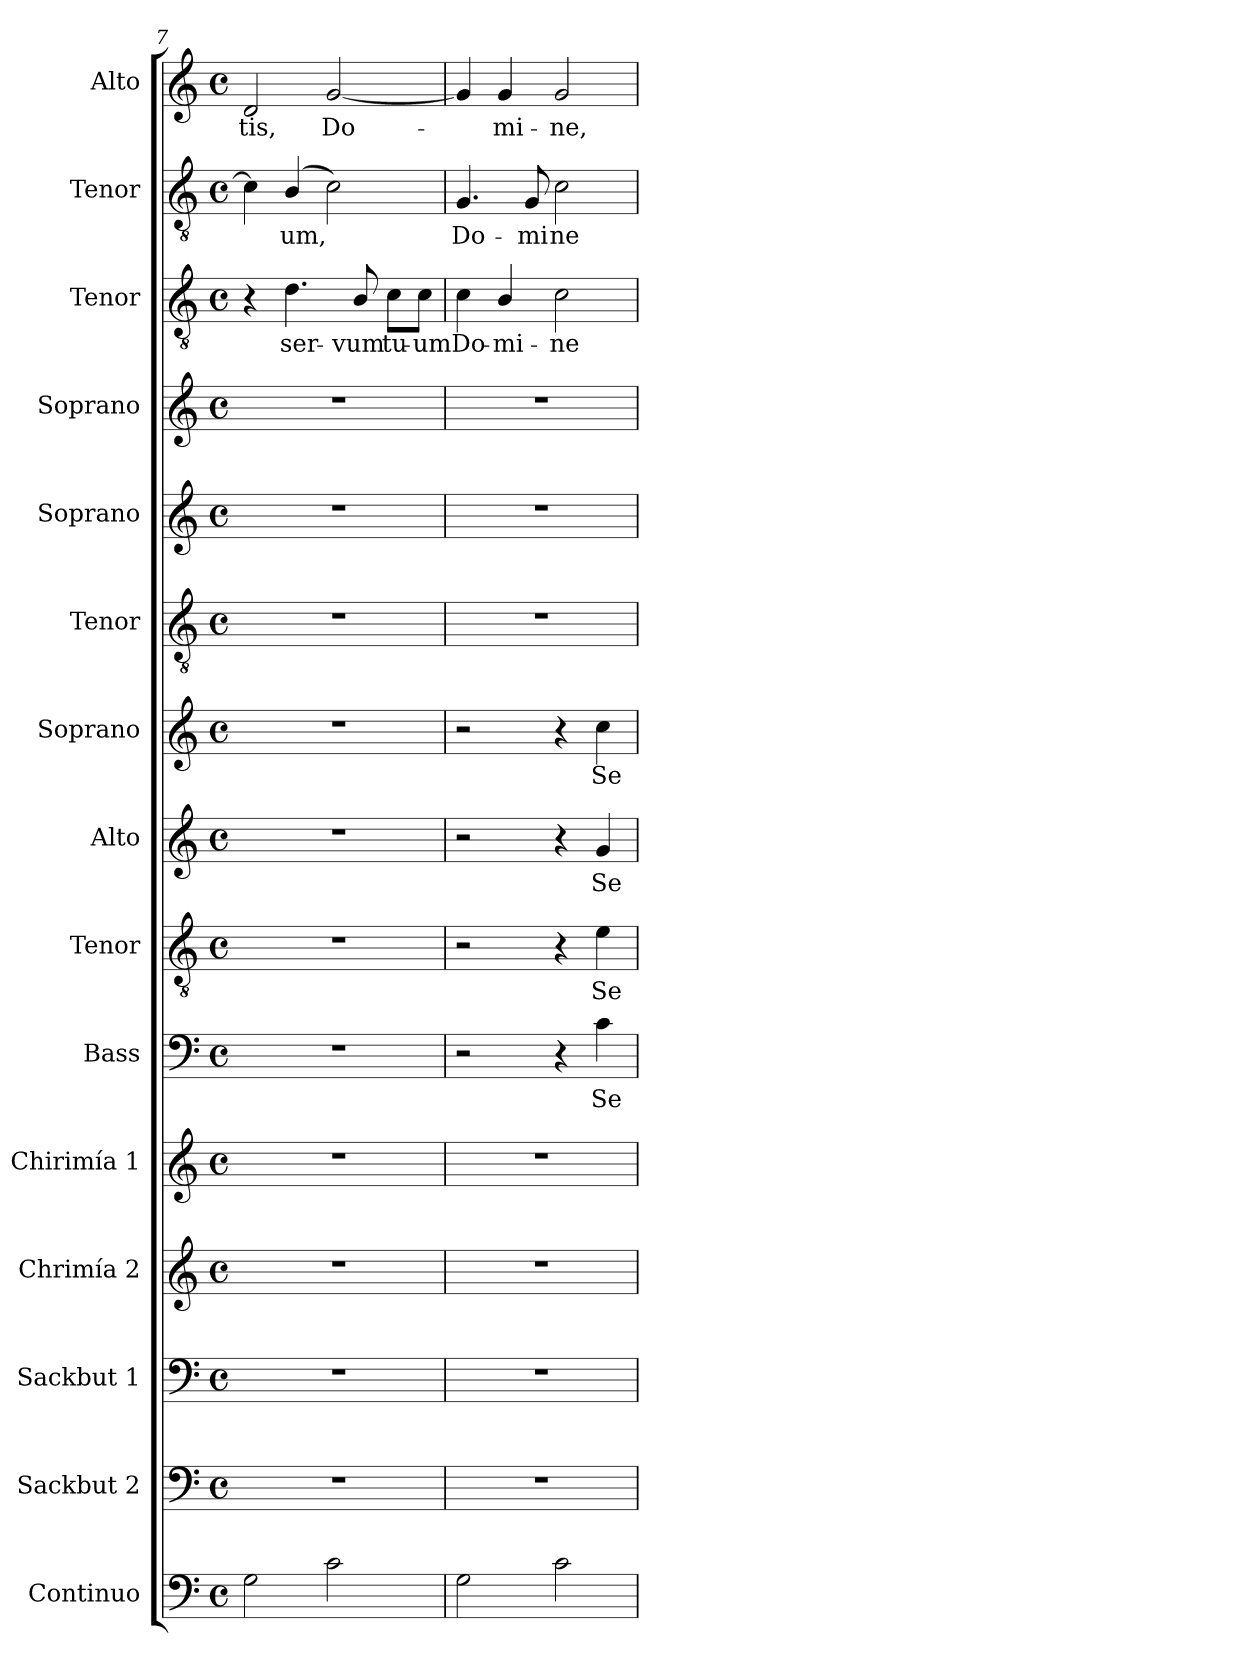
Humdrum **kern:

**kern	**kern	**kern	**kern	**kern	**kern	**text	**kern	**text	**kern	**text	**kern	**text	**kern	**kern	**kern	**kern	**text	**kern	**text	**kern	**text
*part15	*part14	*part13	*part12	*part11	*part10	*part10	*part9	*part9	*part8	*part8	*part7	*part7	*part6	*part5	*part4	*part3	*part3	*part2	*part2	*part1	*part1
*staff15	*staff14	*staff13	*staff12	*staff11	*staff10	*staff10	*staff9	*staff9	*staff8	*staff8	*staff7	*staff7	*staff6	*staff5	*staff4	*staff3	*staff3	*staff2	*staff2	*staff1	*staff1
*I"Continuo	*I"Sackbut 2	*I"Sackbut 1	*I"Chrimía 2	*I"Chirimía 1	*I"Bass	*	*I"Tenor	*	*I"Alto	*	*I"Soprano	*	*I"Tenor	*I"Soprano	*I"Soprano	*I"Tenor	*	*I"Tenor	*	*I"Alto	*
*I'Cont.	*I'Sckbt 2.	*I'Sckbt 1.	*I'Ch2.	*I'Ch1.	*I'B.	*	*I'T.	*	*I'A.	*	*I'S.	*	*I'T.	*I'S.	*I'S.	*I'T.	*	*I'T.	*	*I'A.	*
*clefF4	*clefF4	*clefF4	*clefG2	*clefG2	*clefF4	*	*clefGv2	*	*clefG2	*	*clefG2	*	*clefGv2	*clefG2	*clefG2	*clefGv2	*	*clefGv2	*	*clefG2	*
*	*	*	*	*	*	*	*ITrd7c12	*	*	*	*	*	*ITrd7c12	*	*	*ITrd7c12	*	*ITrd7c12	*	*	*
*k[]	*k[]	*k[]	*k[]	*k[]	*k[]	*	*k[]	*	*k[]	*	*k[]	*	*k[]	*k[]	*k[]	*k[]	*	*k[]	*	*k[]	*
*C:	*C:	*C:	*C:	*C:	*C:	*	*C:	*	*C:	*	*C:	*	*C:	*C:	*C:	*C:	*	*C:	*	*C:	*
*M4/4	*M4/4	*M4/4	*M4/4	*M4/4	*M4/4	*	*M4/4	*	*M4/4	*	*M4/4	*	*M4/4	*M4/4	*M4/4	*M4/4	*	*M4/4	*	*M4/4	*
*met(c)	*met(c)	*met(c)	*met(c)	*met(c)	*met(c)	*	*met(c)	*	*met(c)	*	*met(c)	*	*met(c)	*met(c)	*met(c)	*met(c)	*	*met(c)	*	*met(c)	*
=7	=7	=7	=7	=7	=7	=7	=7	=7	=7	=7	=7	=7	=7	=7	=7	=7	=7	=7	=7	=7	=7
!	!	!	!	!	!	!	!	!	!	!	!	!	!	!	!	!	!	!	!	!	!LO:LY:b:color=#000000
2Gi\	1r	1r	1r	1r	1r	.	1r	.	1r	.	1r	.	1r	1r	1r	4r	.	4Ci\]	.	2di/	-tis,
!	!	!	!	!	!	!	!	!	!	!	!	!	!	!	!	!	!LO:LY:b:color=#000000	!	!	!	!
!	!	!	!	!	!	!	!	!	!	!	!	!	!	!	!	!	!	!	!LO:LY:b:color=#000000	!	!
.	.	.	.	.	.	.	.	.	.	.	.	.	.	.	.	4.Di\	ser-	(4BBi/	-um,	.	.
!	!	!	!	!	!	!	!	!	!	!	!	!	!	!	!	!	!	!	!	!	!LO:LY:b:color=#000000
2ci\	.	.	.	.	.	.	.	.	.	.	.	.	.	.	.	.	.	2Ci\)	.	[<2gi/	Do-
!	!	!	!	!	!	!	!	!	!	!	!	!	!	!	!	!	!LO:LY:b:color=#000000	!	!	!	!
.	.	.	.	.	.	.	.	.	.	.	.	.	.	.	.	8BBi/	-vum	.	.	.	.
!	!	!	!	!	!	!	!	!	!	!	!	!	!	!	!	!	!LO:LY:b:color=#000000	!	!	!	!
.	.	.	.	.	.	.	.	.	.	.	.	.	.	.	.	8Ci\L	tu-	.	.	.	.
!	!	!	!	!	!	!	!	!	!	!	!	!	!	!	!	!	!LO:LY:b:color=#000000	!	!	!	!
.	.	.	.	.	.	.	.	.	.	.	.	.	.	.	.	8Ci\J	-um	.	.	.	.
=8	=8	=8	=8	=8	=8	=8	=8	=8	=8	=8	=8	=8	=8	=8	=8	=8	=8	=8	=8	=8	=8
!	!	!	!	!	!	!	!	!	!	!	!	!	!	!	!	!	!LO:LY:b:color=#000000	!	!	!	!
!	!	!	!	!	!	!	!	!	!	!	!	!	!	!	!	!	!	!	!LO:LY:b:color=#000000	!	!
2Gi\	1r	1r	1r	1r	2r	.	2r	.	2r	.	2r	.	1r	1r	1r	4Ci\	Do-	4.GGi/	Do-	4gi/]	.
!	!	!	!	!	!	!	!	!	!	!	!	!	!	!	!	!	!LO:LY:b:color=#000000	!	!	!	!
!	!	!	!	!	!	!	!	!	!	!	!	!	!	!	!	!	!	!	!	!	!LO:LY:b:color=#000000
.	.	.	.	.	.	.	.	.	.	.	.	.	.	.	.	4BBi/	-mi-	.	.	4gi/	-mi-
!	!	!	!	!	!	!	!	!	!	!	!	!	!	!	!	!	!	!	!LO:LY:b:color=#000000	!	!
.	.	.	.	.	.	.	.	.	.	.	.	.	.	.	.	.	.	8GGi/	-mi	.	.
!	!	!	!	!	!	!	!	!	!	!	!	!	!	!	!	!	!LO:LY:b:color=#000000	!	!	!	!
!	!	!	!	!	!	!	!	!	!	!	!	!	!	!	!	!	!	!	!LO:LY:b:color=#000000	!	!
!	!	!	!	!	!	!	!	!	!	!	!	!	!	!	!	!	!	!	!	!	!LO:LY:b:color=#000000
2ci\	.	.	.	.	4r	.	4r	.	4r	.	4r	.	.	.	.	2Ci\	-ne	2Ci\	ne	2gi/	-ne,
!	!	!	!	!	!	!LO:LY:b:color=#000000	!	!	!	!	!	!	!	!	!	!	!	!	!	!	!
!	!	!	!	!	!	!	!	!LO:LY:b:color=#000000	!	!	!	!	!	!	!	!	!	!	!	!	!
!	!	!	!	!	!	!	!	!	!	!LO:LY:b:color=#000000	!	!	!	!	!	!	!	!	!	!	!
!	!	!	!	!	!	!	!	!	!	!	!	!LO:LY:b:color=#000000	!	!	!	!	!	!	!	!	!
.	.	.	.	.	4ci\	Se-	4Ei\	Se-	4gi/	Se-	4cci\	Se-	.	.	.	.	.	.	.	.	.
=	=	=	=	=	=	=	=	=	=	=	=	=	=	=	=	=	=	=	=	=	=
*-	*-	*-	*-	*-	*-	*-	*-	*-	*-	*-	*-	*-	*-	*-	*-	*-	*-	*-	*-	*-	*-
